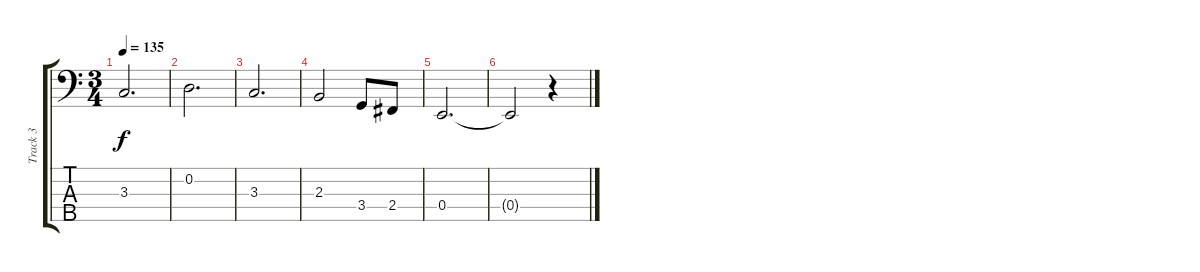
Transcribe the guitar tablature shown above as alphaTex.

\track ("Track 3" "Track 3") {instrument electricbassfinger}
\staff {score tabs}
\tuning (G2 D2 A1 E1 B0) {hide}
\ts (3 4)
\tempo 135
\clef f4
\ks c
3.3{t}.2{d dy f} |
0.2.2{d} |
3.3.2{d} |
2.3.2 3.4.8 2.4.8 |
0.4.2{d} |
0.4{t}.2 r.4
